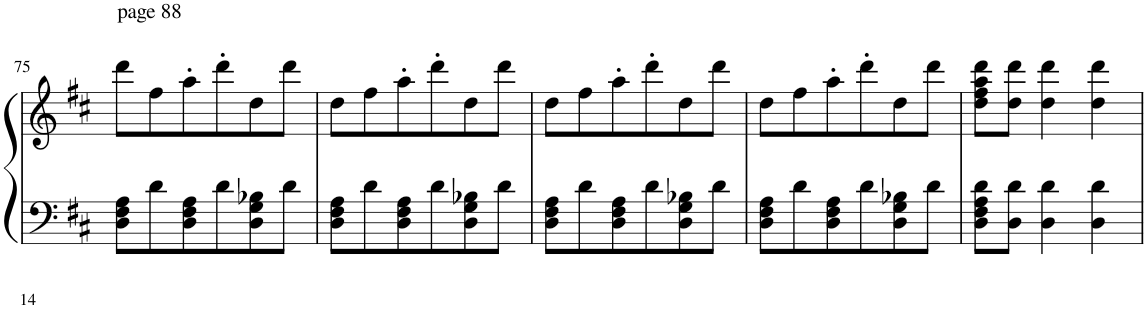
**kern	**kern
*part2	*part1
*staff2	*staff1
*I"Piano, La Diva	*I"Piano, Entracte 2
!!LO:PB:g=z
*clefF4	*clefG2
*k[f#c#]	*k[f#c#]
*M3/4	*M3/4
=75	=75
!	!LO:TX:a:t=page 88
8D\ 8F#\ 8A\L	8ddd\L
8d\	8ff#\
8D\ 8F#\ 8A\	8aa'\
8d\	8ddd'\
8D\ 8G\ 8B-X\	8dd\
8d\J	8ddd\J
=76	=76
8D\ 8F#\ 8A\L	8dd\L
8d\	8ff#\
8D\ 8F#\ 8A\	8aa'\
8d\	8ddd'\
8D\ 8G\ 8B-X\	8dd\
8d\J	8ddd\J
=77	=77
8D\ 8F#\ 8A\L	8dd\L
8d\	8ff#\
8D\ 8F#\ 8A\	8aa'\
8d\	8ddd'\
8D\ 8G\ 8B-X\	8dd\
8d\J	8ddd\J
=78	=78
8D\ 8F#\ 8A\L	8dd\L
8d\	8ff#\
8D\ 8F#\ 8A\	8aa'\
8d\	8ddd'\
8D\ 8G\ 8B-X\	8dd\
8d\J	8ddd\J
=79	=79
8D\ 8F#\ 8A\ 8d\L	8dd\ 8ff#\ 8aa\ 8ddd\L
8D\ 8d\J	8dd\ 8ddd\J
4D\ 4d\	4dd\ 4ddd\
4D\ 4d\	4dd\ 4ddd\
=	=
*-	*-
